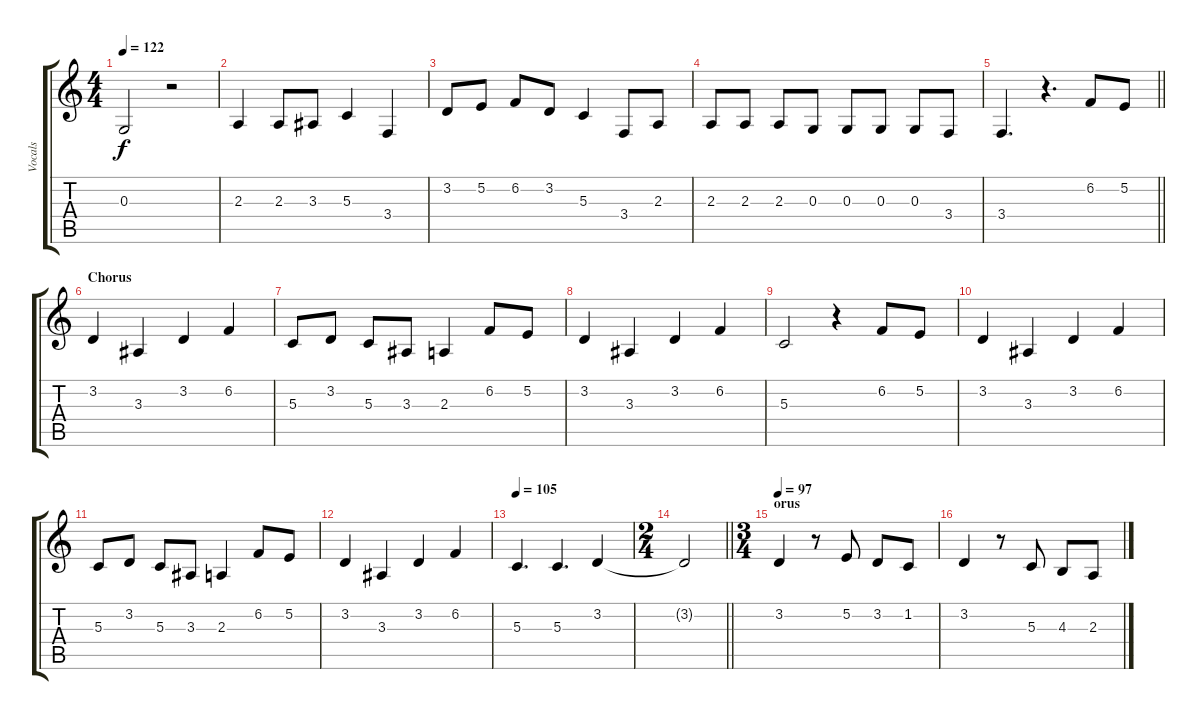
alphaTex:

\track ("Vocals" "Vocals") {instrument altosax}
\staff {score tabs}
\tuning (E4 B3 G3 D3 A2 E2) {hide}
\ts (4 4)
\tempo 122
\clef g2
\ks c
0.3.2{dy f} r.2 |
2.3.4 2.3.8 3.3.8 5.3.4 3.4.4 |
3.2.8 5.2.8 6.2.8 3.2.8 5.3.4 3.4.8 2.3.8 |
2.3.8 2.3.8 2.3.8 0.3.8 0.3.8 0.3.8 0.3.8 3.4.8 |
\barLineRight lightlight
3.4.4{d} r.4{d} 6.2.8 5.2.8 |
\section ("" "Chorus")
3.2.4 3.3.4 3.2.4 6.2.4 |
5.3.8 3.2.8 5.3.8 3.3.8 2.3.4 6.2.8 5.2.8 |
3.2.4 3.3.4 3.2.4 6.2.4 |
5.3.2 r.4 6.2.8 5.2.8 |
3.2.4 3.3.4 3.2.4 6.2.4 |
5.3.8 3.2.8 5.3.8 3.3.8 2.3.4 6.2.8 5.2.8 |
3.2.4 3.3.4 3.2.4 6.2.4 |
\tempo 105
5.3.4{d} 5.3.4{d} 3.2.4 |
\ts (2 4)
\barLineRight lightlight
3.2{t}.2 |
\ts (3 4)
\section ("" "orus")
\tempo 97
3.2.4 r.8 5.2.8 3.2.8 1.2.8 |
3.2.4 r.8 5.3.8 4.3.8 2.3.8
